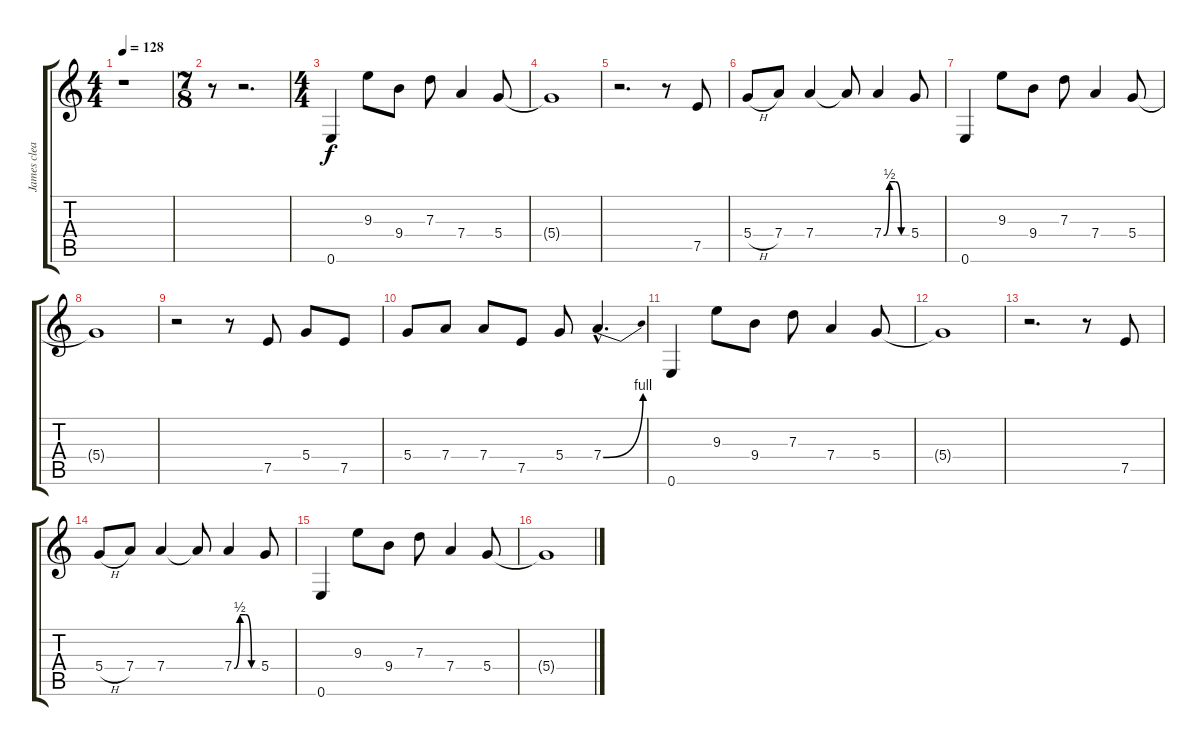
\track ("James clean" "James clea") {instrument electricguitarclean}
\staff {score tabs}
\tuning (E4 B3 G3 D3 A2 E2) {hide}
\ts (4 4)
\tempo 128
\clef g2
\ks c
r.1{dy f} |
\ts (7 8)
r.8 r.2{d} |
\ts (4 4)
0.6.4 9.3.8 9.4.8 7.3.8 7.4.4 5.4.8 |
5.4{t}.1 |
r.2{d} r.8 7.5.8 |
5.4{h}.8 7.4.8 7.4.4 7.4{t}.8 7.4{be (custom 0 0 15 2 30 2 45 0 60 0)}.4 5.4.8 |
0.6.4 9.3.8 9.4.8 7.3.8 7.4.4 5.4.8 |
5.4{t}.1 |
r.2 r.8 7.5.8 5.4.8 7.5.8 |
5.4.8 7.4.8 7.4.8 7.5.8 5.4.8 7.4{be (bend 0 0 60 4) hac}.4{d} |
0.6.4 9.3.8 9.4.8 7.3.8 7.4.4 5.4.8 |
5.4{t}.1 |
r.2{d} r.8 7.5.8 |
5.4{h}.8 7.4.8 7.4.4 7.4{t}.8 7.4{be (custom 0 0 15 2 30 2 45 0 60 0)}.4 5.4.8 |
0.6.4 9.3.8 9.4.8 7.3.8 7.4.4 5.4.8 |
5.4{t}.1
